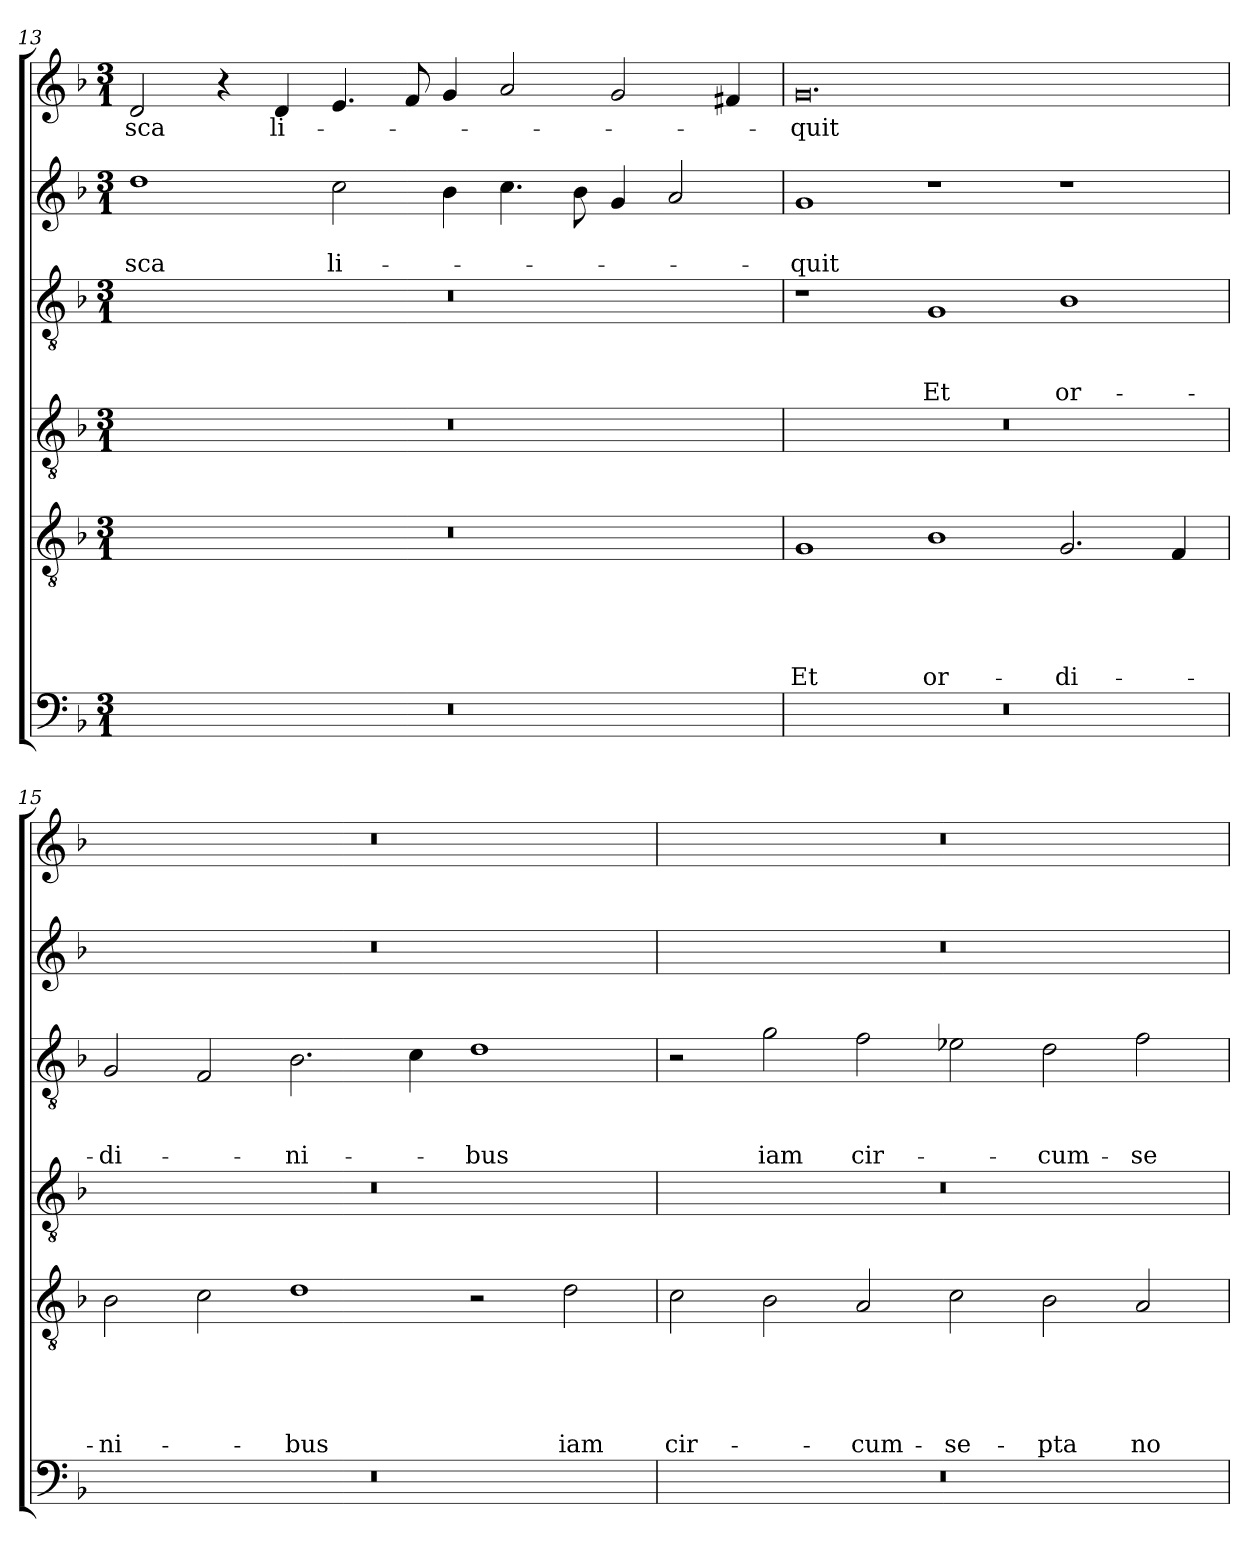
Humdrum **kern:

**kern	**kern	**text	**text	**text	**text	**text	**kern	**kern	**text	**text	**text	**kern	**text	**text	**kern	**text
*part6	*part5	*part5	*part5	*part5	*part5	*part5	*part4	*part3	*part3	*part3	*part3	*part2	*part2	*part2	*part1	*part1
*staff6	*staff5	*staff5	*staff5	*staff5	*staff5	*staff5	*staff4	*staff3	*staff3	*staff3	*staff3	*staff2	*staff2	*staff2	*staff1	*staff1
*clefF4	*clefGv2	*	*	*	*	*	*clefGv2	*clefGv2	*	*	*	*clefG2	*	*	*clefG2	*
*k[b-]	*k[b-]	*	*	*	*	*	*k[b-]	*k[b-]	*	*	*	*k[b-]	*	*	*k[b-]	*
*F:	*F:	*	*	*	*	*	*F:	*F:	*	*	*	*F:	*	*	*F:	*
*M3/1	*M3/1	*	*	*	*	*	*M3/1	*M3/1	*	*	*	*M3/1	*	*	*M3/1	*
=13	=13	=13	=13	=13	=13	=13	=13	=13	=13	=13	=13	=13	=13	=13	=13	=13
!	!	!	!	!	!	!	!	!	!	!	!	!	!	!LO:LY:b	!	!LO:LY:b
0.r	0.r	.	.	.	.	.	0.r	0.r	.	.	.	1dd	.	-sca	2d/	-sca
.	.	.	.	.	.	.	.	.	.	.	.	.	.	.	4r	.
!	!	!	!	!	!	!	!	!	!	!	!	!	!	!	!	!LO:LY:b
.	.	.	.	.	.	.	.	.	.	.	.	.	.	.	4d/	li-
!	!	!	!	!	!	!	!	!	!	!	!	!	!	!LO:LY:b	!	!
.	.	.	.	.	.	.	.	.	.	.	.	2cc\	.	li-	4.e/	.
.	.	.	.	.	.	.	.	.	.	.	.	.	.	.	8f/	.
.	.	.	.	.	.	.	.	.	.	.	.	4b-\	.	.	4g/	.
.	.	.	.	.	.	.	.	.	.	.	.	4.cc\	.	.	2a/	.
.	.	.	.	.	.	.	.	.	.	.	.	8b-\	.	.	.	.
.	.	.	.	.	.	.	.	.	.	.	.	4g/	.	.	2g/	.
.	.	.	.	.	.	.	.	.	.	.	.	2a/	.	.	.	.
.	.	.	.	.	.	.	.	.	.	.	.	.	.	.	4f#/	.
!!LO:LB:g=z
=14	=14	=14	=14	=14	=14	=14	=14	=14	=14	=14	=14	=14	=14	=14	=14	=14
!	!	!	!	!	!	!LO:LY:b	!	!	!	!	!	!	!	!LO:LY:b	!	!LO:LY:b
0.r	1G	.	.	.	.	Et	0.r	1r	.	.	.	1g	.	-quit	0.g	-quit
!	!	!	!	!	!	!LO:LY:b	!	!	!	!	!LO:LY:b	!	!	!	!	!
.	1B-	.	.	.	.	or-	.	1G	.	.	Et	1r	.	.	.	.
!	!	!	!	!	!	!LO:LY:b	!	!	!	!	!LO:LY:b	!	!	!	!	!
.	2.G/	.	.	.	.	-di-	.	1B-	.	.	or-	1r	.	.	.	.
.	4F/	.	.	.	.	.	.	.	.	.	.	.	.	.	.	.
=15	=15	=15	=15	=15	=15	=15	=15	=15	=15	=15	=15	=15	=15	=15	=15	=15
!	!	!	!	!	!	!LO:LY:b	!	!	!	!	!LO:LY:b	!	!	!	!	!
0.r	2B-\	.	.	.	.	-ni-	0.r	2G/	.	.	-di-	0.r	.	.	0.r	.
.	2c\	.	.	.	.	.	.	2F/	.	.	.	.	.	.	.	.
!	!	!	!	!	!	!LO:LY:b	!	!	!	!	!LO:LY:b	!	!	!	!	!
.	1d	.	.	.	.	-bus	.	2.B-\	.	.	-ni-	.	.	.	.	.
.	.	.	.	.	.	.	.	4c\	.	.	.	.	.	.	.	.
!	!	!	!	!	!	!	!	!	!	!	!LO:LY:b	!	!	!	!	!
.	2r	.	.	.	.	.	.	1d	.	.	-bus	.	.	.	.	.
!	!	!	!	!	!	!LO:LY:b	!	!	!	!	!	!	!	!	!	!
.	2d\	.	.	.	.	iam	.	.	.	.	.	.	.	.	.	.
=16	=16	=16	=16	=16	=16	=16	=16	=16	=16	=16	=16	=16	=16	=16	=16	=16
!	!	!	!	!	!	!LO:LY:b	!	!	!	!	!	!	!	!	!	!
0.r	2c\	.	.	.	.	cir-	0.r	2r	.	.	.	0.r	.	.	0.r	.
!	!	!	!	!	!	!	!	!	!	!	!LO:LY:b	!	!	!	!	!
.	2B-\	.	.	.	.	.	.	2g\	.	.	iam	.	.	.	.	.
!	!	!	!	!	!	!LO:LY:b	!	!	!	!	!LO:LY:b	!	!	!	!	!
.	2A/	.	.	.	.	-cum-	.	2f\	.	.	cir-	.	.	.	.	.
!	!	!	!	!	!	!LO:LY:b	!	!	!	!	!	!	!	!	!	!
.	2c\	.	.	.	.	-se-	.	2e-\	.	.	.	.	.	.	.	.
!	!	!	!	!	!	!LO:LY:b	!	!	!	!	!LO:LY:b	!	!	!	!	!
.	2B-\	.	.	.	.	-pta	.	2d\	.	.	-cum-	.	.	.	.	.
!	!	!	!	!	!	!LO:LY:b	!	!	!	!	!LO:LY:b	!	!	!	!	!
.	2A/	.	.	.	.	no-	.	2f\	.	.	-se-	.	.	.	.	.
=	=	=	=	=	=	=	=	=	=	=	=	=	=	=	=	=
*-	*-	*-	*-	*-	*-	*-	*-	*-	*-	*-	*-	*-	*-	*-	*-	*-
